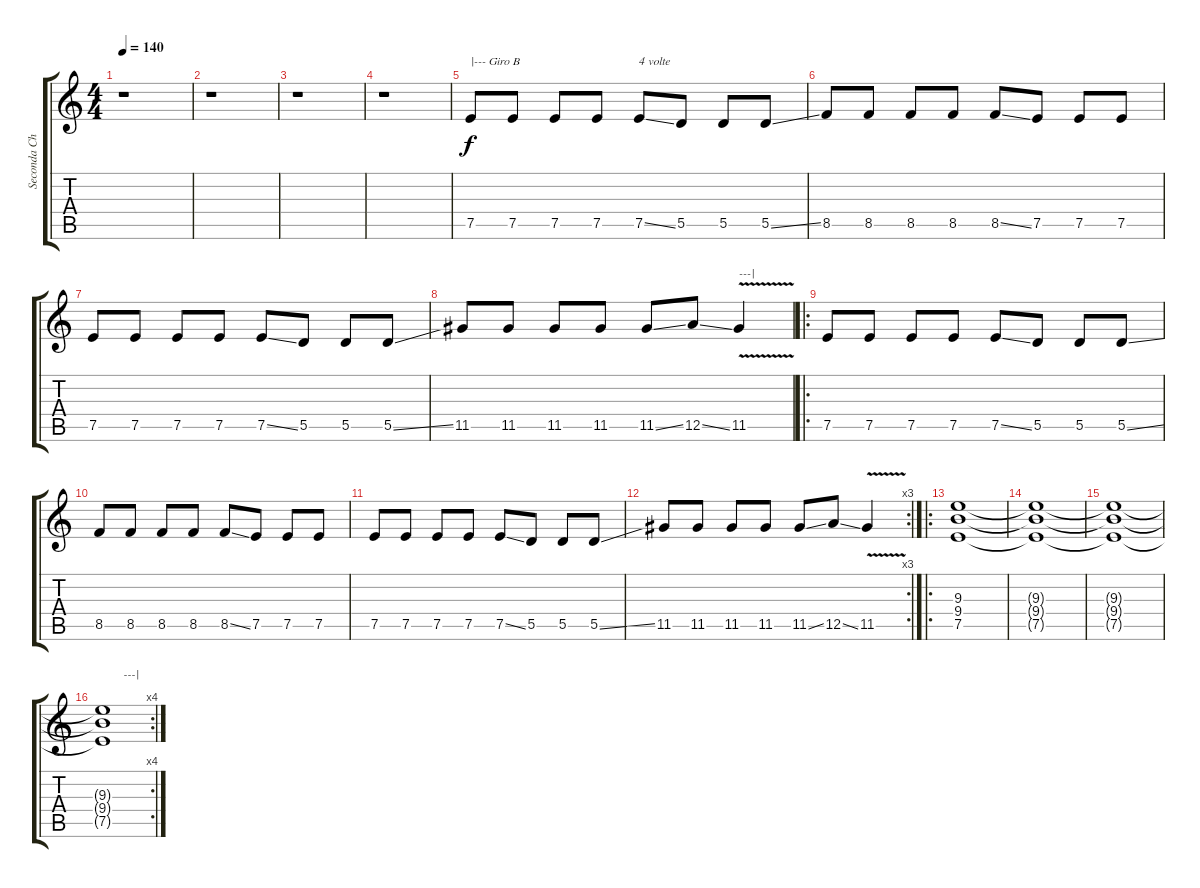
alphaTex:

\track ("Seconda Chitarra" "Seconda Ch") {instrument electricguitarclean}
\staff {score tabs}
\tuning (E4 B3 G3 D3 A2 E2) {hide}
\ts (4 4)
\tempo 140
\clef g2
\ks c
r.1{dy f} |
r.1 |
r.1 |
r.1 |
7.5.8{txt "|--- Giro B"} 7.5.8 7.5.8 7.5.8 7.5{ss}.8{txt "4 volte"} 5.5.8 5.5.8 5.5{ss}.8 |
8.5.8 8.5.8 8.5.8 8.5.8 8.5{ss}.8 7.5.8 7.5.8 7.5.8 |
7.5.8 7.5.8 7.5.8 7.5.8 7.5{ss}.8 5.5.8 5.5.8 5.5{ss}.8 |
11.5.8 11.5.8 11.5.8 11.5.8 11.5{ss}.8 12.5{ss}.8 11.5{v}.4{txt "---|"} |
\ro
7.5.8 7.5.8 7.5.8 7.5.8 7.5{ss}.8 5.5.8 5.5.8 5.5{ss}.8 |
8.5.8 8.5.8 8.5.8 8.5.8 8.5{ss}.8 7.5.8 7.5.8 7.5.8 |
7.5.8 7.5.8 7.5.8 7.5.8 7.5{ss}.8 5.5.8 5.5.8 5.5{ss}.8 |
\rc 3
11.5.8 11.5.8 11.5.8 11.5.8 11.5{ss}.8 12.5{ss}.8 11.5{v}.4 |
\ro
(9.3 9.4 7.5).1{instrument distortionguitar} |
(9.3{t} 9.4{t} 7.5{t}).1 |
(9.3{t} 9.4{t} 7.5{t}).1 |
\rc 4
(9.3{t} 9.4{t} 7.5{t}).1{txt "       ---|"}
